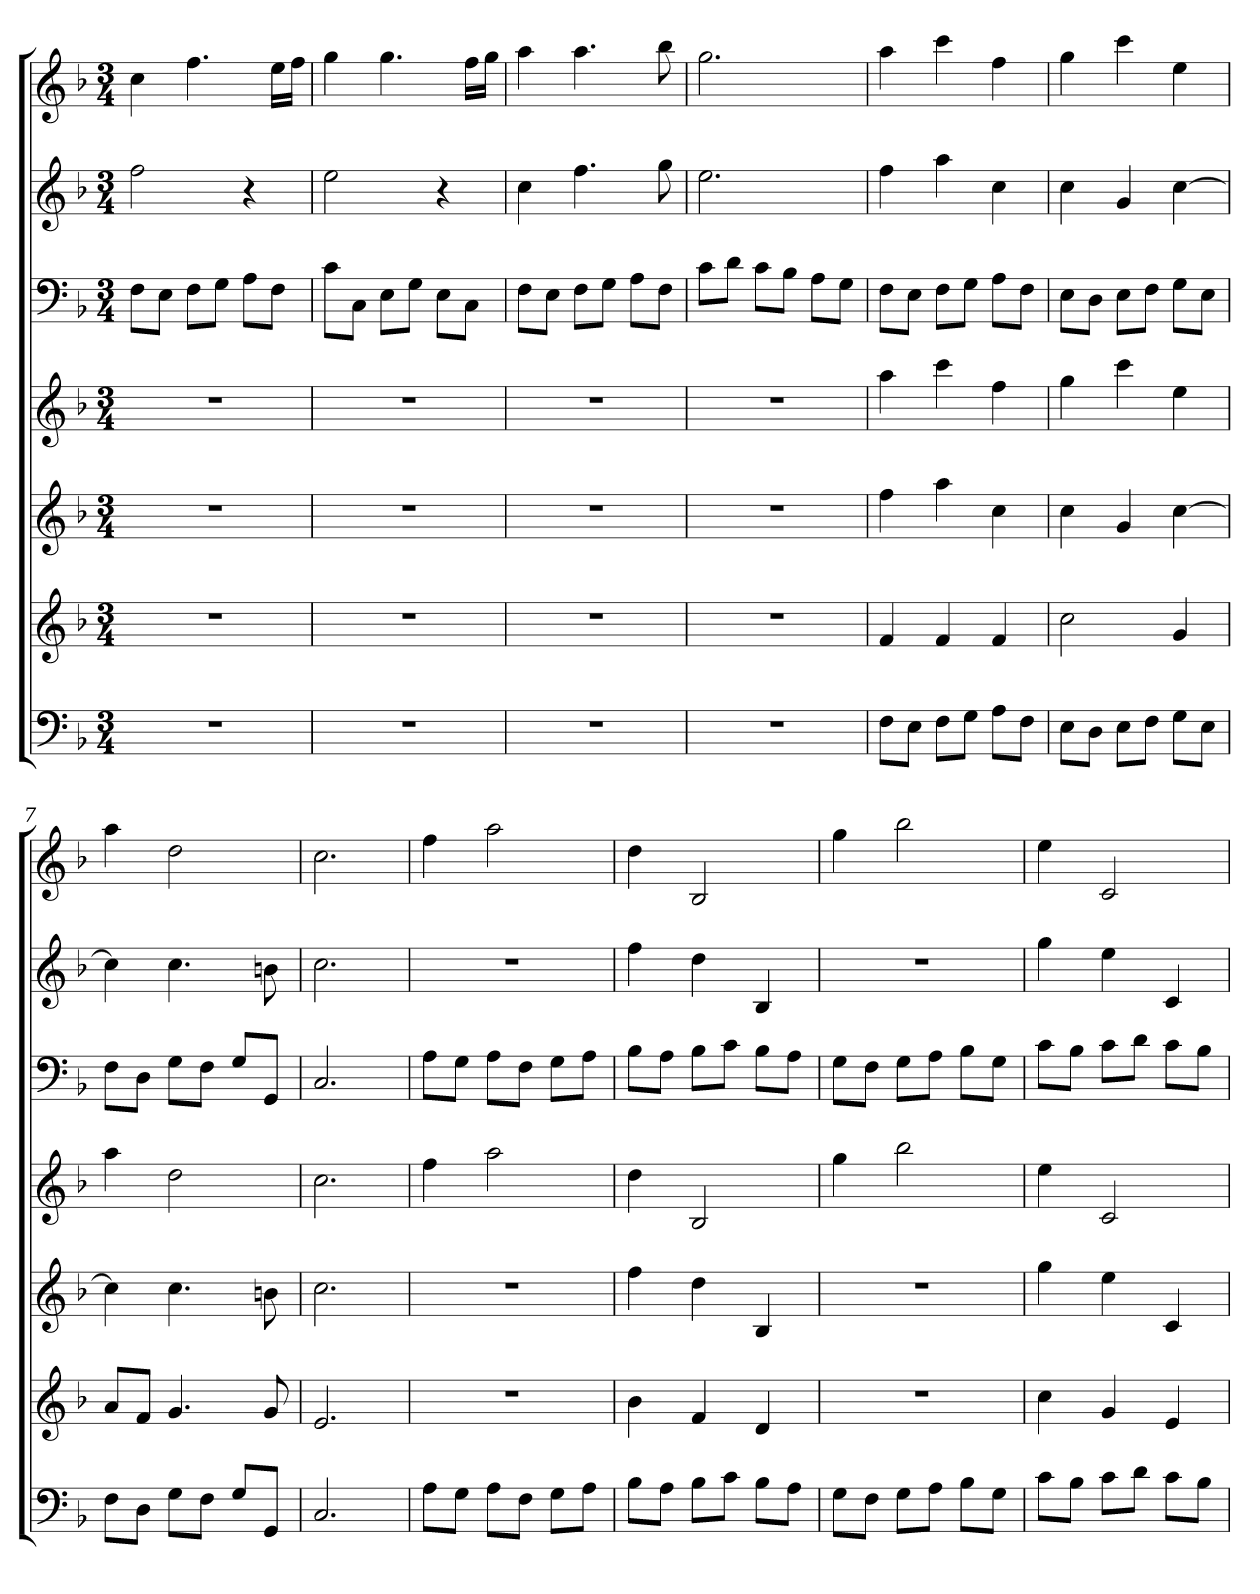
**kern	**kern	**kern	**kern	**kern	**kern	**kern
*part7	*part6	*part5	*part4	*part3	*part2	*part1
*staff7	*staff6	*staff5	*staff4	*staff3	*staff2	*staff1
*k[b-]	*k[b-]	*k[b-]	*k[b-]	*k[b-]	*k[b-]	*k[b-]
*F:	*F:	*F:	*F:	*F:	*F:	*F:
*M3/4	*M3/4	*M3/4	*M3/4	*M3/4	*M3/4	*M3/4
=1	=1	=1	=1	=1	=1	=1
2.r	2.r	2.r	2.r	8FL	2ff	4cc
.	.	.	.	8EJ	.	.
.	.	.	.	8FL	.	4.ff
.	.	.	.	8GJ	.	.
.	.	.	.	8AL	4r	.
.	.	.	.	8FJ	.	16eeLL
.	.	.	.	.	.	16ffJJ
=2	=2	=2	=2	=2	=2	=2
2.r	2.r	2.r	2.r	8cL	2ee	4gg
.	.	.	.	8CJ	.	.
.	.	.	.	8EL	.	4.gg
.	.	.	.	8GJ	.	.
.	.	.	.	8EL	4r	.
.	.	.	.	8CJ	.	16ffLL
.	.	.	.	.	.	16ggJJ
=3	=3	=3	=3	=3	=3	=3
2.r	2.r	2.r	2.r	8FL	4cc	4aa
.	.	.	.	8EJ	.	.
.	.	.	.	8FL	4.ff	4.aa
.	.	.	.	8GJ	.	.
.	.	.	.	8AL	.	.
.	.	.	.	8FJ	8gg	8bb-
=4	=4	=4	=4	=4	=4	=4
2.r	2.r	2.r	2.r	8cL	2.ee	2.gg
.	.	.	.	8dJ	.	.
.	.	.	.	8cL	.	.
.	.	.	.	8B-J	.	.
.	.	.	.	8AL	.	.
.	.	.	.	8GJ	.	.
=5	=5	=5	=5	=5	=5	=5
8FL	4f	4ff	4aa	8FL	4ff	4aa
8EJ	.	.	.	8EJ	.	.
8FL	4f	4aa	4ccc	8FL	4aa	4ccc
8GJ	.	.	.	8GJ	.	.
8AL	4f	4cc	4ff	8AL	4cc	4ff
8FJ	.	.	.	8FJ	.	.
=6	=6	=6	=6	=6	=6	=6
8EL	2cc	4cc	4gg	8EL	4cc	4gg
8DJ	.	.	.	8DJ	.	.
8EL	.	4g	4ccc	8EL	4g	4ccc
8FJ	.	.	.	8FJ	.	.
8GL	4g	[4cc	4ee	8GL	[4cc	4ee
8EJ	.	.	.	8EJ	.	.
=7	=7	=7	=7	=7	=7	=7
8FL	8aL	4cc]	4aa	8FL	4cc]	4aa
8DJ	8fJ	.	.	8DJ	.	.
8GL	4.g	4.cc	2dd	8GL	4.cc	2dd
8FJ	.	.	.	8FJ	.	.
8GL	.	.	.	8GL	.	.
8GGJ	8g	8bn	.	8GGJ	8bn	.
=8	=8	=8	=8	=8	=8	=8
2.C	2.e	2.cc	2.cc	2.C	2.cc	2.cc
=9	=9	=9	=9	=9	=9	=9
8AL	2.r	2.r	4ff	8AL	2.r	4ff
8GJ	.	.	.	8GJ	.	.
8AL	.	.	2aa	8AL	.	2aa
8FJ	.	.	.	8FJ	.	.
8GL	.	.	.	8GL	.	.
8AJ	.	.	.	8AJ	.	.
=10	=10	=10	=10	=10	=10	=10
8B-L	4b-	4ff	4dd	8B-L	4ff	4dd
8AJ	.	.	.	8AJ	.	.
8B-L	4f	4dd	2B-	8B-L	4dd	2B-
8cJ	.	.	.	8cJ	.	.
8B-L	4d	4B-	.	8B-L	4B-	.
8AJ	.	.	.	8AJ	.	.
=11	=11	=11	=11	=11	=11	=11
8GL	2.r	2.r	4gg	8GL	2.r	4gg
8FJ	.	.	.	8FJ	.	.
8GL	.	.	2bb-	8GL	.	2bb-
8AJ	.	.	.	8AJ	.	.
8B-L	.	.	.	8B-L	.	.
8GJ	.	.	.	8GJ	.	.
=12	=12	=12	=12	=12	=12	=12
8cL	4cc	4gg	4ee	8cL	4gg	4ee
8B-J	.	.	.	8B-J	.	.
8cL	4g	4ee	2c	8cL	4ee	2c
8dJ	.	.	.	8dJ	.	.
8cL	4e	4c	.	8cL	4c	.
8B-J	.	.	.	8B-J	.	.
=	=	=	=	=	=	=
*-	*-	*-	*-	*-	*-	*-
